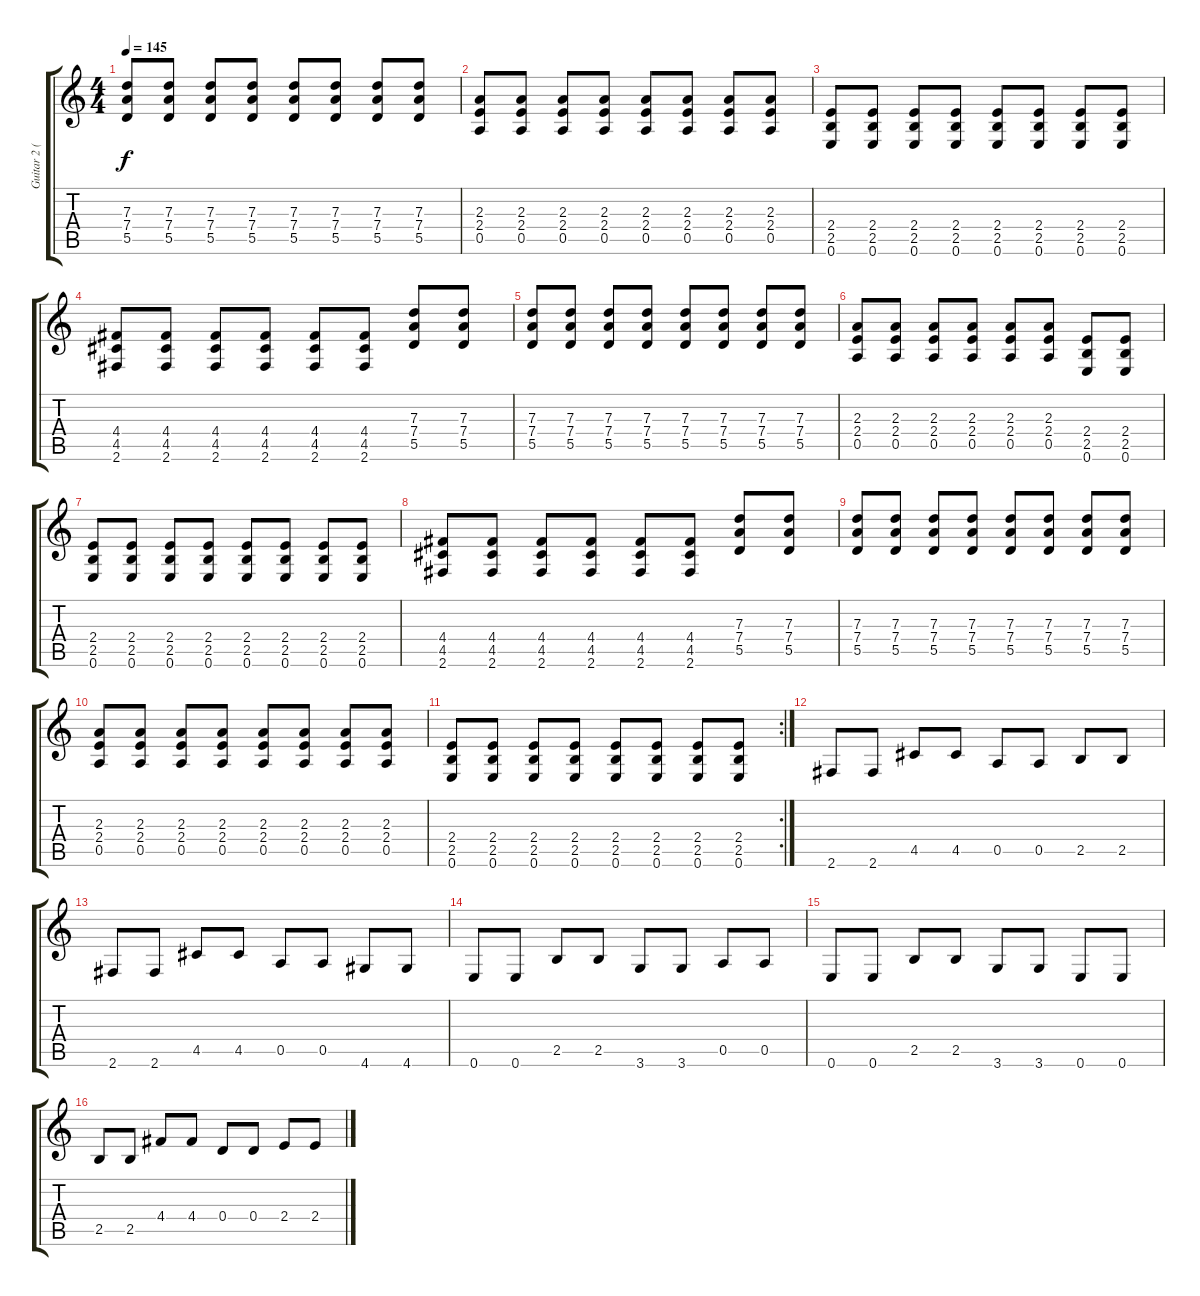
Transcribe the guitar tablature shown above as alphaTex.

\track ("Guitar 2 (Rhythm)" "Guitar 2 (") {instrument distortionguitar}
\staff {score tabs}
\tuning (E4 B3 G3 D3 A2 E2) {hide}
\ts (4 4)
\tempo 145
\clef g2
\ks c
(7.3 7.4 5.5).8{dy f} (7.3 7.4 5.5).8 (7.3 7.4 5.5).8 (7.3 7.4 5.5).8 (7.3 7.4 5.5).8 (7.3 7.4 5.5).8 (7.3 7.4 5.5).8 (7.3 7.4 5.5).8 |
(2.3 2.4 0.5).8 (2.3 2.4 0.5).8 (2.3 2.4 0.5).8 (2.3 2.4 0.5).8 (2.3 2.4 0.5).8 (2.3 2.4 0.5).8 (2.3 2.4 0.5).8 (2.3 2.4 0.5).8 |
(2.4 2.5 0.6).8 (2.4 2.5 0.6).8 (2.4 2.5 0.6).8 (2.4 2.5 0.6).8 (2.4 2.5 0.6).8 (2.4 2.5 0.6).8 (2.4 2.5 0.6).8 (2.4 2.5 0.6).8 |
(4.4 4.5 2.6).8 (4.4 4.5 2.6).8 (4.4 4.5 2.6).8 (4.4 4.5 2.6).8 (4.4 4.5 2.6).8 (4.4 4.5 2.6).8 (7.3 7.4 5.5).8 (7.3 7.4 5.5).8 |
(7.3 7.4 5.5).8 (7.3 7.4 5.5).8 (7.3 7.4 5.5).8 (7.3 7.4 5.5).8 (7.3 7.4 5.5).8 (7.3 7.4 5.5).8 (7.3 7.4 5.5).8 (7.3 7.4 5.5).8 |
(2.3 2.4 0.5).8 (2.3 2.4 0.5).8 (2.3 2.4 0.5).8 (2.3 2.4 0.5).8 (2.3 2.4 0.5).8 (2.3 2.4 0.5).8 (2.4 2.5 0.6).8 (2.4 2.5 0.6).8 |
(2.4 2.5 0.6).8 (2.4 2.5 0.6).8 (2.4 2.5 0.6).8 (2.4 2.5 0.6).8 (2.4 2.5 0.6).8 (2.4 2.5 0.6).8 (2.4 2.5 0.6).8 (2.4 2.5 0.6).8 |
(4.4 4.5 2.6).8 (4.4 4.5 2.6).8 (4.4 4.5 2.6).8 (4.4 4.5 2.6).8 (4.4 4.5 2.6).8 (4.4 4.5 2.6).8 (7.3 7.4 5.5).8 (7.3 7.4 5.5).8 |
(7.3 7.4 5.5).8 (7.3 7.4 5.5).8 (7.3 7.4 5.5).8 (7.3 7.4 5.5).8 (7.3 7.4 5.5).8 (7.3 7.4 5.5).8 (7.3 7.4 5.5).8 (7.3 7.4 5.5).8 |
(2.3 2.4 0.5).8 (2.3 2.4 0.5).8 (2.3 2.4 0.5).8 (2.3 2.4 0.5).8 (2.3 2.4 0.5).8 (2.3 2.4 0.5).8 (2.3 2.4 0.5).8 (2.3 2.4 0.5).8 |
\rc 2
(2.4 2.5 0.6).8 (2.4 2.5 0.6).8 (2.4 2.5 0.6).8 (2.4 2.5 0.6).8 (2.4 2.5 0.6).8 (2.4 2.5 0.6).8 (2.4 2.5 0.6).8 (2.4 2.5 0.6).8 |
2.6.8 2.6.8 4.5.8 4.5.8 0.5.8 0.5.8 2.5.8 2.5.8 |
2.6.8 2.6.8 4.5.8 4.5.8 0.5.8 0.5.8 4.6.8 4.6.8 |
0.6.8 0.6.8 2.5.8 2.5.8 3.6.8 3.6.8 0.5.8 0.5.8 |
0.6.8 0.6.8 2.5.8 2.5.8 3.6.8 3.6.8 0.6.8 0.6.8 |
2.5.8 2.5.8 4.4.8 4.4.8 0.4.8 0.4.8 2.4.8 2.4.8
